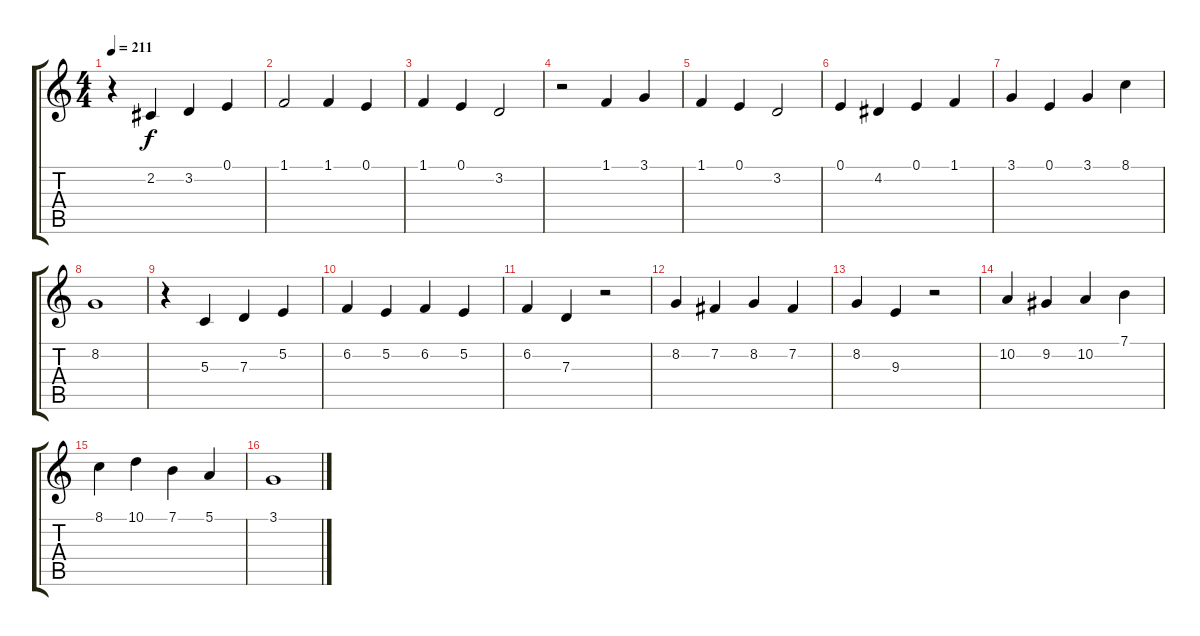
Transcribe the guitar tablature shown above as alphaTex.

\track "" {instrument electricpiano1}
\staff {score tabs}
\tuning (E4 B3 G3 D3 A2 E2) {hide}
\ts (4 4)
\tempo 211
\clef g2
\ks c
r.4{dy f instrument electricpiano1} 2.2.4 3.2.4 0.1.4 |
1.1.2 1.1.4 0.1.4 |
1.1.4 0.1.4 3.2.2 |
r.2 1.1.4 3.1.4 |
1.1.4 0.1.4 3.2.2 |
0.1.4 4.2.4 0.1.4 1.1.4 |
3.1.4 0.1.4 3.1.4 8.1.4 |
8.2.1 |
r.4 5.3.4 7.3.4 5.2.4 |
6.2.4 5.2.4 6.2.4 5.2.4 |
6.2.4 7.3.4 r.2 |
8.2.4 7.2.4 8.2.4 7.2.4 |
8.2.4 9.3.4 r.2 |
10.2.4 9.2.4 10.2.4 7.1.4 |
8.1.4 10.1.4 7.1.4 5.1.4 |
3.1.1
